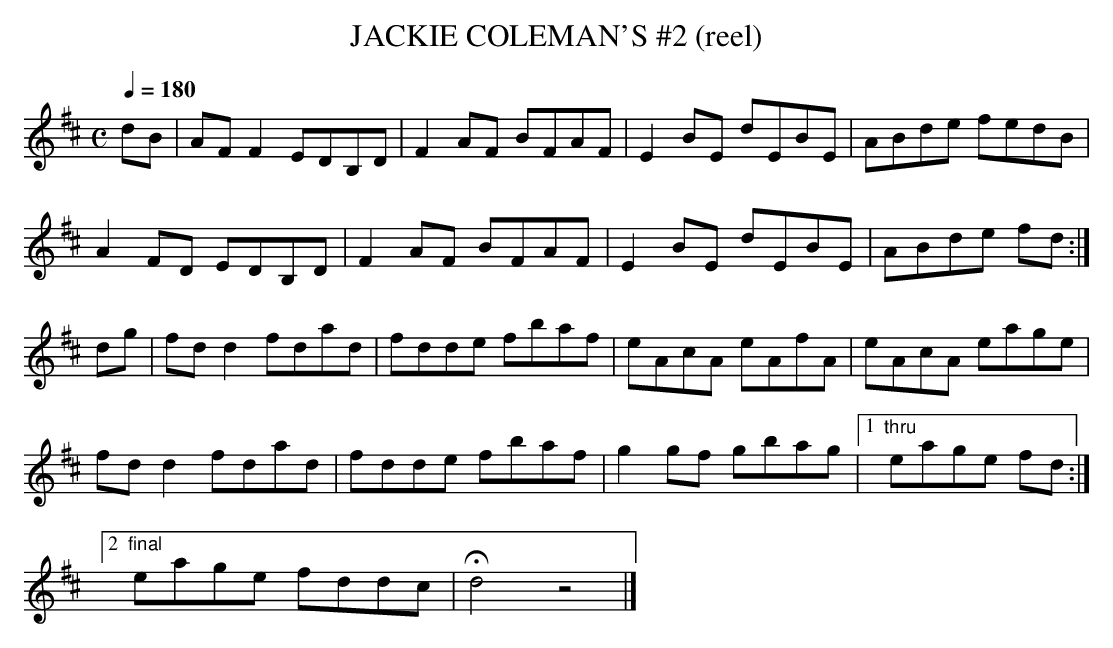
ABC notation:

X:1
T:JACKIE COLEMAN'S #2 (reel)
Q:1/4=180
M:C
K:D
dB|AFF2 EDB,D|F2AF BFAF|E2BE dEBE|ABde fedB|
A2FD EDB,D|F2AF BFAF|E2BE dEBE|ABde fd :|
dg|fd d2 fdad|fdde fbaf|eAcA eAfA|eAcA eage|
fdd2 fdad|fdde fbaf|g2 gf gbag|1 "thru"eage fd :|
[2 "final"eage fddc|Hd4z4|]
